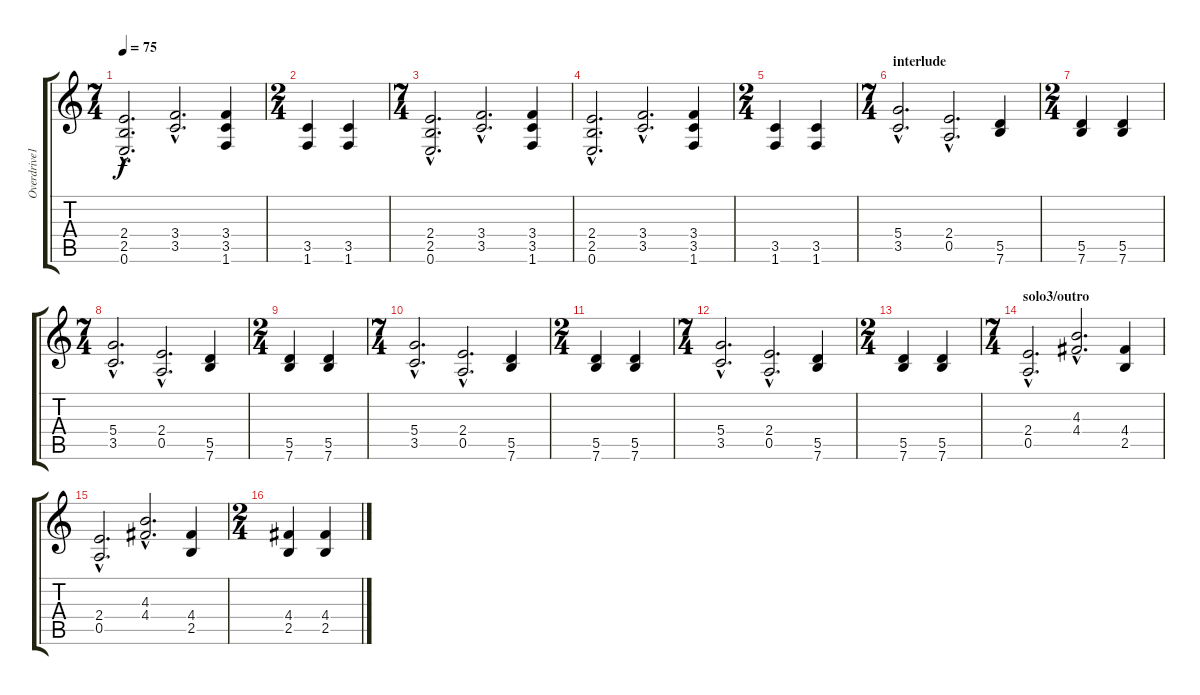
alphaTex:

\track ("Overdrive1" "Overdrive1") {instrument overdrivenguitar}
\staff {score tabs}
\tuning (E4 B3 G3 D3 A2 E2) {hide}
\ts (7 4)
\tempo 75
\clef g2
\ks c
(2.4{hac} 2.5{hac} 0.6{hac}).2{d dy f} (3.4{hac} 3.5{hac}).2{d} (3.4 3.5 1.6).4 |
\ts (2 4)
(3.5 1.6).4 (3.5 1.6).4 |
\ts (7 4)
(2.4{hac} 2.5{hac} 0.6{hac}).2{d} (3.4{hac} 3.5{hac}).2{d} (3.4 3.5 1.6).4 |
(2.4{hac} 2.5{hac} 0.6{hac}).2{d} (3.4{hac} 3.5{hac}).2{d} (3.4 3.5 1.6).4 |
\ts (2 4)
(3.5 1.6).4 (3.5 1.6).4 |
\ts (7 4)
\section ("" "interlude")
(5.4{hac} 3.5{hac}).2{d} (2.4{hac} 0.5{hac}).2{d} (5.5 7.6).4 |
\ts (2 4)
(5.5 7.6).4 (5.5 7.6).4 |
\ts (7 4)
(5.4{hac} 3.5{hac}).2{d} (2.4{hac} 0.5{hac}).2{d} (5.5 7.6).4 |
\ts (2 4)
(5.5 7.6).4 (5.5 7.6).4 |
\ts (7 4)
(5.4{hac} 3.5{hac}).2{d} (2.4{hac} 0.5{hac}).2{d} (5.5 7.6).4 |
\ts (2 4)
(5.5 7.6).4 (5.5 7.6).4 |
\ts (7 4)
(5.4{hac} 3.5{hac}).2{d} (2.4{hac} 0.5{hac}).2{d} (5.5 7.6).4 |
\ts (2 4)
(5.5 7.6).4 (5.5 7.6).4 |
\ts (7 4)
\section ("" "solo3/outro")
(2.4{hac} 0.5{hac}).2{d} (4.3{hac} 4.4{hac}).2{d} (4.4 2.5).4 |
(2.4{hac} 0.5{hac}).2{d} (4.3{hac} 4.4{hac}).2{d} (4.4 2.5).4 |
\ts (2 4)
(4.4 2.5).4 (4.4 2.5).4
